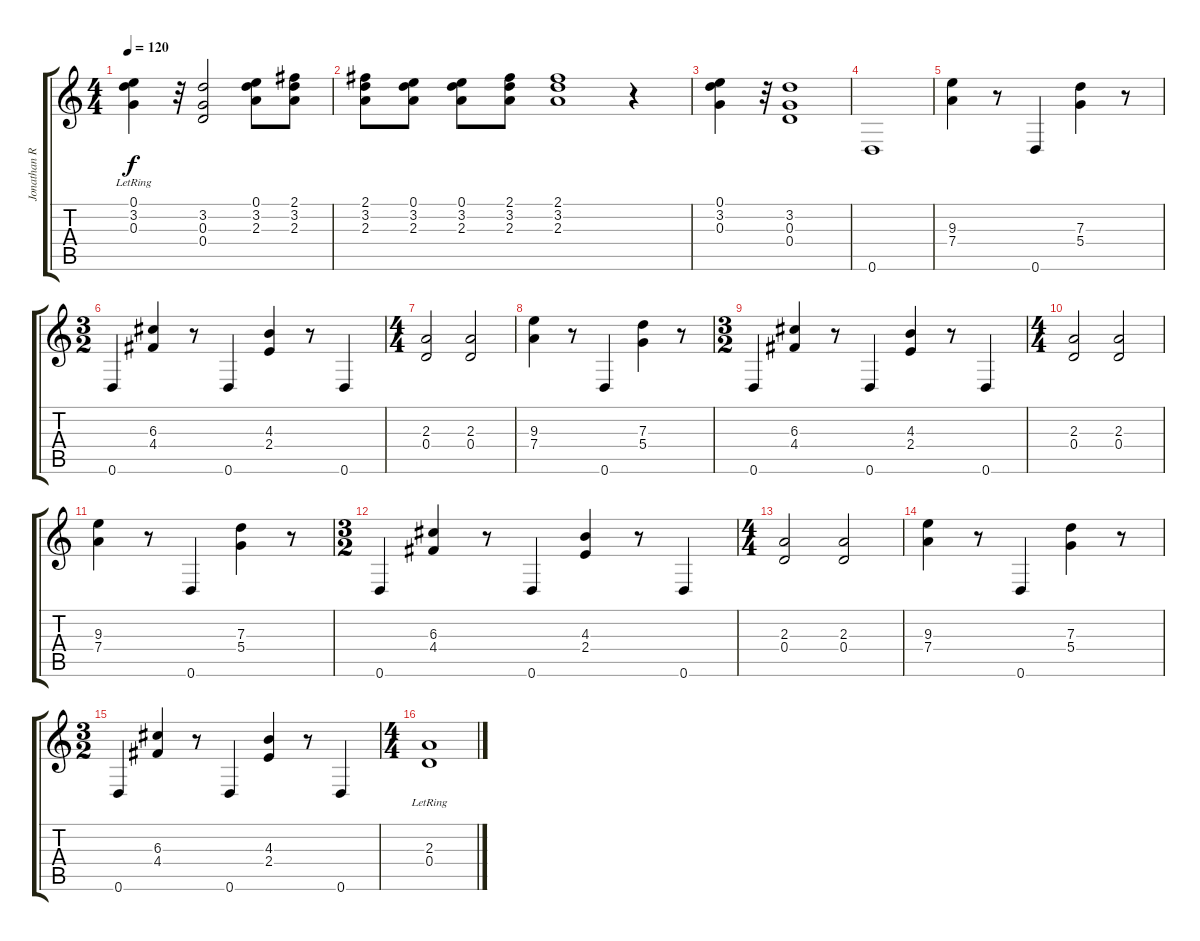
\track ("Jonathan Rhys Meyers" "Jonathan R") {instrument acousticguitarsteel}
\staff {score tabs}
\tuning (E4 B3 G3 D3 A2 D2) {hide}
\ts (4 4)
\tempo 120
\clef g2
\ks c
(0.1{lr} 3.2{lr} 0.3{lr}).4{dy f} r.32 (3.2 0.3 0.4).2 (0.1 3.2 2.3).8 (2.1 3.2 2.3).8 |
(2.1 3.2 2.3).8 (0.1 3.2 2.3).8 (0.1 3.2 2.3).8 (2.1 3.2 2.3).8 (2.1 3.2 2.3).1 r.4 |
(0.1 3.2 0.3).4 r.32 (3.2 0.3 0.4).1 |
0.6.1 |
(9.3 7.4).4 r.8 0.6.4 (7.3 5.4).4 r.8 |
\ts (3 2)
0.6.4 (6.3 4.4).4 r.8 0.6.4 (4.3 2.4).4 r.8 0.6.4 |
\ts (4 4)
(2.3 0.4).2 (2.3 0.4).2 |
(9.3 7.4).4 r.8 0.6.4 (7.3 5.4).4 r.8 |
\ts (3 2)
0.6.4 (6.3 4.4).4 r.8 0.6.4 (4.3 2.4).4 r.8 0.6.4 |
\ts (4 4)
(2.3 0.4).2 (2.3 0.4).2 |
(9.3 7.4).4 r.8 0.6.4 (7.3 5.4).4 r.8 |
\ts (3 2)
0.6.4 (6.3 4.4).4 r.8 0.6.4 (4.3 2.4).4 r.8 0.6.4 |
\ts (4 4)
(2.3 0.4).2 (2.3 0.4).2 |
(9.3 7.4).4 r.8 0.6.4 (7.3 5.4).4 r.8 |
\ts (3 2)
0.6.4 (6.3 4.4).4 r.8 0.6.4 (4.3 2.4).4 r.8 0.6.4 |
\ts (4 4)
(2.3{lr} 0.4).1
